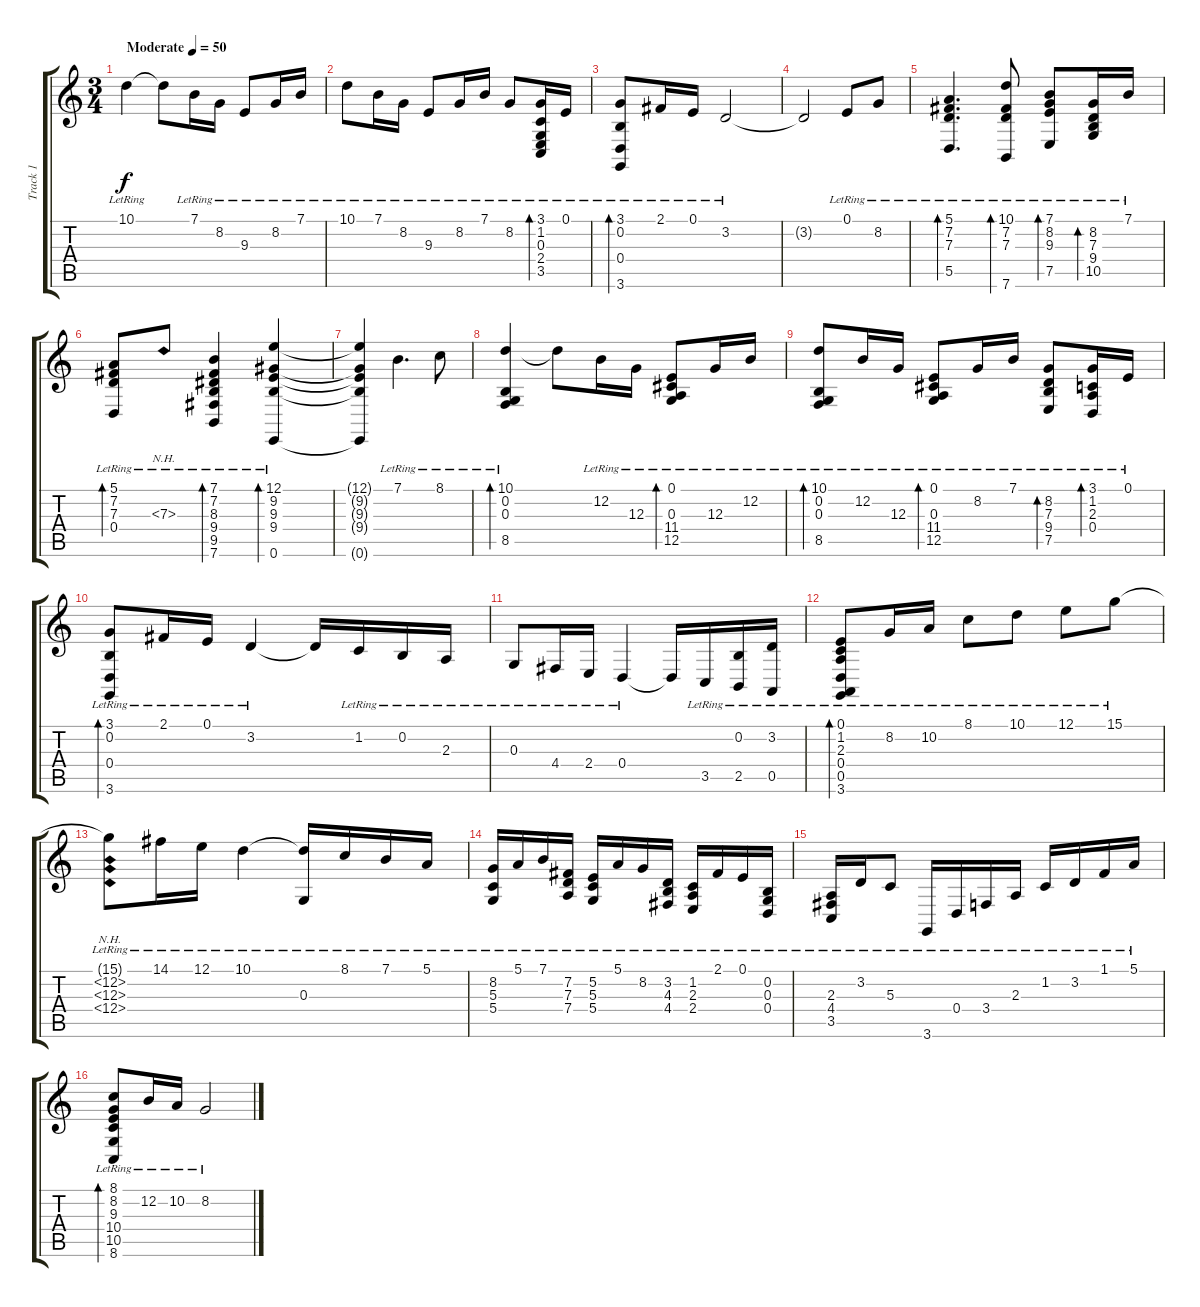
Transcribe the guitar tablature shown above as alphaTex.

\track ("Track 1" "Track 1") {instrument vibraphone}
\staff {score tabs}
\tuning (E4 B3 G3 D3 A2 E2) {hide}
\ts (3 4)
\tempo (50 "Moderate")
\clef g2
\ks c
10.1{lr}.4{dy f instrument vibraphone} 10.1{t}.8 7.1{lr}.16 8.2{lr}.16 9.3{lr}.8 8.2{lr}.16 7.1{lr}.16 |
10.1{lr}.8 7.1{lr}.16 8.2{lr}.16 9.3{lr}.8 8.2{lr}.16 7.1{lr}.16 8.2{lr}.8 (3.1{lr} 1.2{lr} 0.3{lr} 2.4{lr} 3.5{lr}).16{bd 480} 0.1{lr}.16 |
(3.1{lr} 0.2{lr} 0.4{lr} 3.6{lr}).8{bd 480} 2.1{lr}.16 0.1{lr}.16 3.2{lr}.2 |
3.2{t}.2 0.1{lr}.8 8.2{lr}.8 |
(5.1{lr} 7.2{lr} 7.3{lr} 5.5{lr}).4{d bd 60} (10.1{lr} 7.2{lr} 7.3{lr} 7.6{lr}).8{bd 60} (7.1{lr} 8.2{lr} 9.3{lr} 7.5{lr}).8{bd 60} (8.2{lr} 7.3{lr} 9.4{lr} 10.5{lr}).16{bd 60} 7.1{lr}.16 |
(5.1{lr} 7.2{lr} 7.3{lr} 0.4).8{bd 60} 7.3{nh lr}.8 (7.1{lr} 7.2{lr} 8.3{lr} 9.4{lr} 9.5{lr} 7.6{lr}).4{bd 30} (12.1{lr} 9.2{lr} 9.3{lr} 9.4{lr} 0.6{lr}).4{bd 480} |
(12.1{t} 9.2{t} 9.3{t} 9.4{t} 0.6{t}).4 7.1{lr}.4{d} 8.1{lr}.8 |
(10.1{lr} 0.2{lr} 0.3{lr} 8.5{lr}).4{bd 120} 10.1{t}.8 12.2{lr}.16 12.3{lr}.16 (0.1{lr} 0.3{lr} 11.4{lr} 12.5{lr}).8{bd 120} 12.3{lr}.16 12.2{lr}.16 |
(10.1{lr} 0.2{lr} 0.3{lr} 8.5{lr}).8{bd 120} 12.2{lr}.16 12.3{lr}.16 (0.1{lr} 0.3{lr} 11.4{lr} 12.5{lr}).8{bd 120} 8.2{lr}.16 7.1{lr}.16 (8.2{lr} 7.3{lr} 9.4{lr} 7.5{lr}).8{bd 120} (3.1{lr} 1.2{lr} 2.3{lr} 0.4{lr}).16{bd 120} 0.1{lr}.16 |
(3.1{lr} 0.2{lr} 0.4{lr} 3.6{lr}).8{bd 480} 2.1{lr}.16 0.1{lr}.16 3.2{lr}.4 3.2{t}.16 1.2{lr}.16 0.2{lr}.16 2.3{lr}.16 |
0.3{lr}.8 4.4{lr}.16 2.4{lr}.16 0.4{lr}.4 0.4{t}.16 3.5{lr}.16 (0.2{lr} 2.5{lr}).16 (3.2{lr} 0.5{lr}).16 |
(0.1{lr} 1.2{lr} 2.3{lr} 0.4{lr} 0.5{lr} 3.6{lr}).8{bd 480} 8.2{lr}.16 10.2{lr}.16 8.1{lr}.8 10.1{lr}.8 12.1{lr}.8 15.1{lr}.8 |
(15.1{t} 12.2{nh lr} 12.3{nh lr} 12.4{nh lr}).8 14.1{lr}.16 12.1{lr}.16 10.1{lr}.4 (10.1{t} 0.3{lr}).16 8.1{lr}.16 7.1{lr}.16 5.1{lr}.16 |
(8.2{lr} 5.3{lr} 5.4{lr}).16 5.1{lr}.16 7.1{lr}.16 (7.2{lr} 7.3{lr} 7.4{lr}).16 (5.2{lr} 5.3{lr} 5.4{lr}).16 5.1{lr}.16 8.2{lr}.16 (3.2{lr} 4.3{lr} 4.4{lr}).16 (1.2{lr} 2.3{lr} 2.4{lr}).16 2.1{lr}.16 0.1{lr}.16 (0.2{lr} 0.3{lr} 0.4{lr}).16 |
(2.3{lr} 4.4{lr} 3.5{lr}).16 3.2{lr}.16 5.3{lr}.8 3.6{lr}.16 0.4{lr}.16 3.4{lr}.16 2.3{lr}.16 1.2{lr}.16 3.2{lr}.16 1.1{lr}.16 5.1{lr}.16 |
(8.1{lr} 8.2{lr} 9.3{lr} 10.4{lr} 10.5{lr} 8.6{lr}).8{bd 120} 12.2{lr}.16 10.2{lr}.16 8.2{lr}.2
